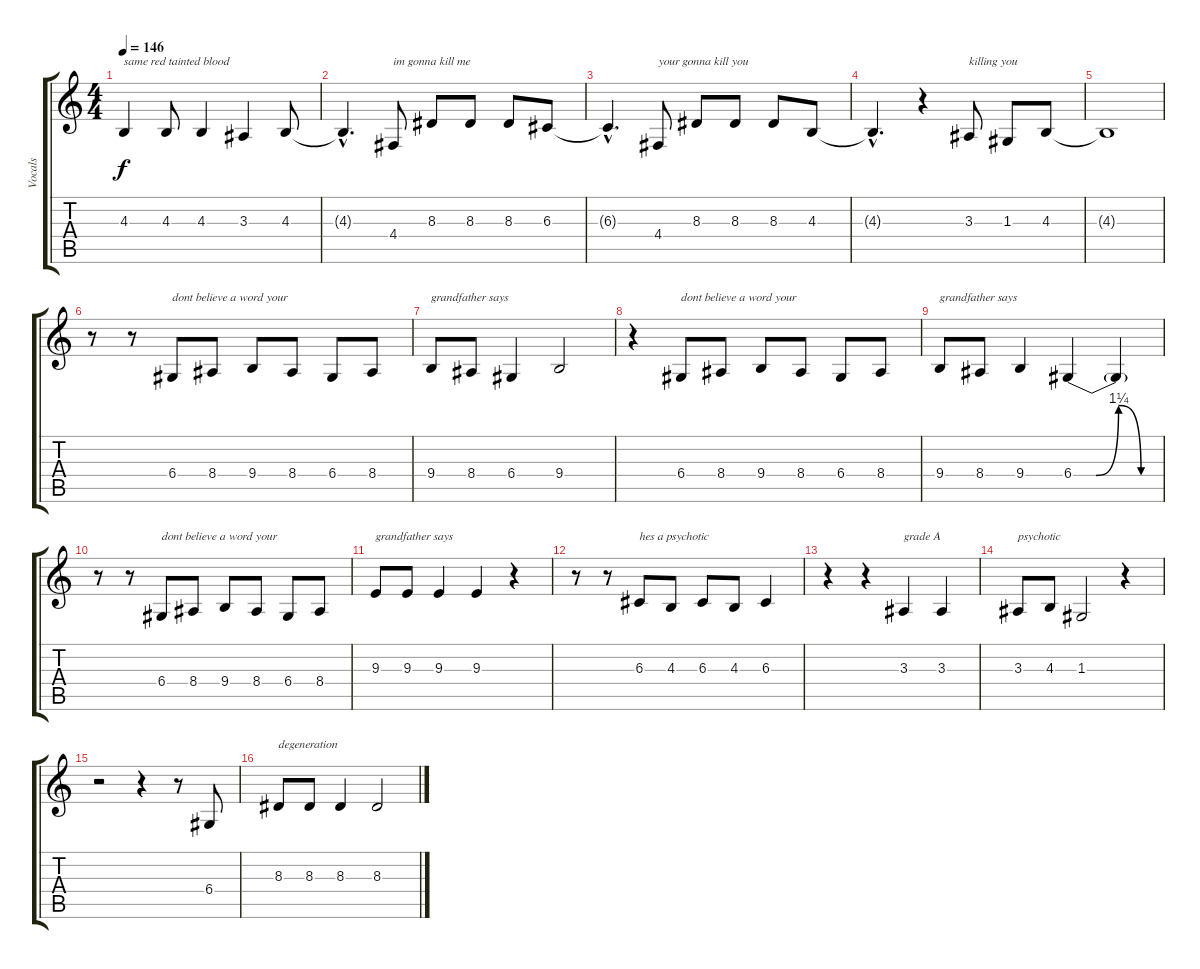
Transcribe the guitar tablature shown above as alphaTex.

\track ("Vocals" "Vocals") {instrument lead2sawtooth}
\staff {score tabs}
\tuning (E4 B3 G3 D3 A2 E2) {hide}
\ts (4 4)
\tempo 146
\clef g2
\ks c
4.3.4{txt "same red tainted blood" dy f} 4.3.8 4.3.4 3.3.4 4.3.8 |
4.3{hac t}.4{d} 4.4.8{txt "im gonna kill me"} 8.3.8 8.3.8 8.3.8 6.3.8 |
6.3{hac t}.4{d} 4.4.8{txt "your gonna kill you"} 8.3.8 8.3.8 8.3.8 4.3.8 |
4.3{hac t}.4{d} r.4 3.3.8{txt "killing you"} 1.3.8 4.3.8 |
4.3{t}.1 |
r.8 r.8 6.4.8{txt "dont believe a word your "} 8.4.8 9.4.8 8.4.8 6.4.8 8.4.8 |
9.4.8{txt "grandfather says"} 8.4.8 6.4.4 9.4.2 |
r.4 6.4.8{txt "dont believe a word your"} 8.4.8 9.4.8 8.4.8 6.4.8 8.4.8 |
9.4.8{txt "grandfather says"} 8.4.8 9.4.4 6.4{be (custom 0 0 15 0 30 5 45 0 60 0)}.4 6.4{t}.4 |
r.8 r.8 6.4.8{txt "dont believe a word your "} 8.4.8 9.4.8 8.4.8 6.4.8 8.4.8 |
9.3.8{txt "grandfather says"} 9.3.8 9.3.4 9.3.4 r.4 |
r.8 r.8 6.3.8{txt "hes a psychotic"} 4.3.8 6.3.8 4.3.8 6.3.4 |
r.4 r.4 3.3.4{txt "grade A"} 3.3.4 |
3.3.8{txt "psychotic"} 4.3.8 1.3.2 r.4 |
r.2 r.4 r.8 6.4.8 |
8.3.8{txt "degeneration"} 8.3.8 8.3.4 8.3.2
